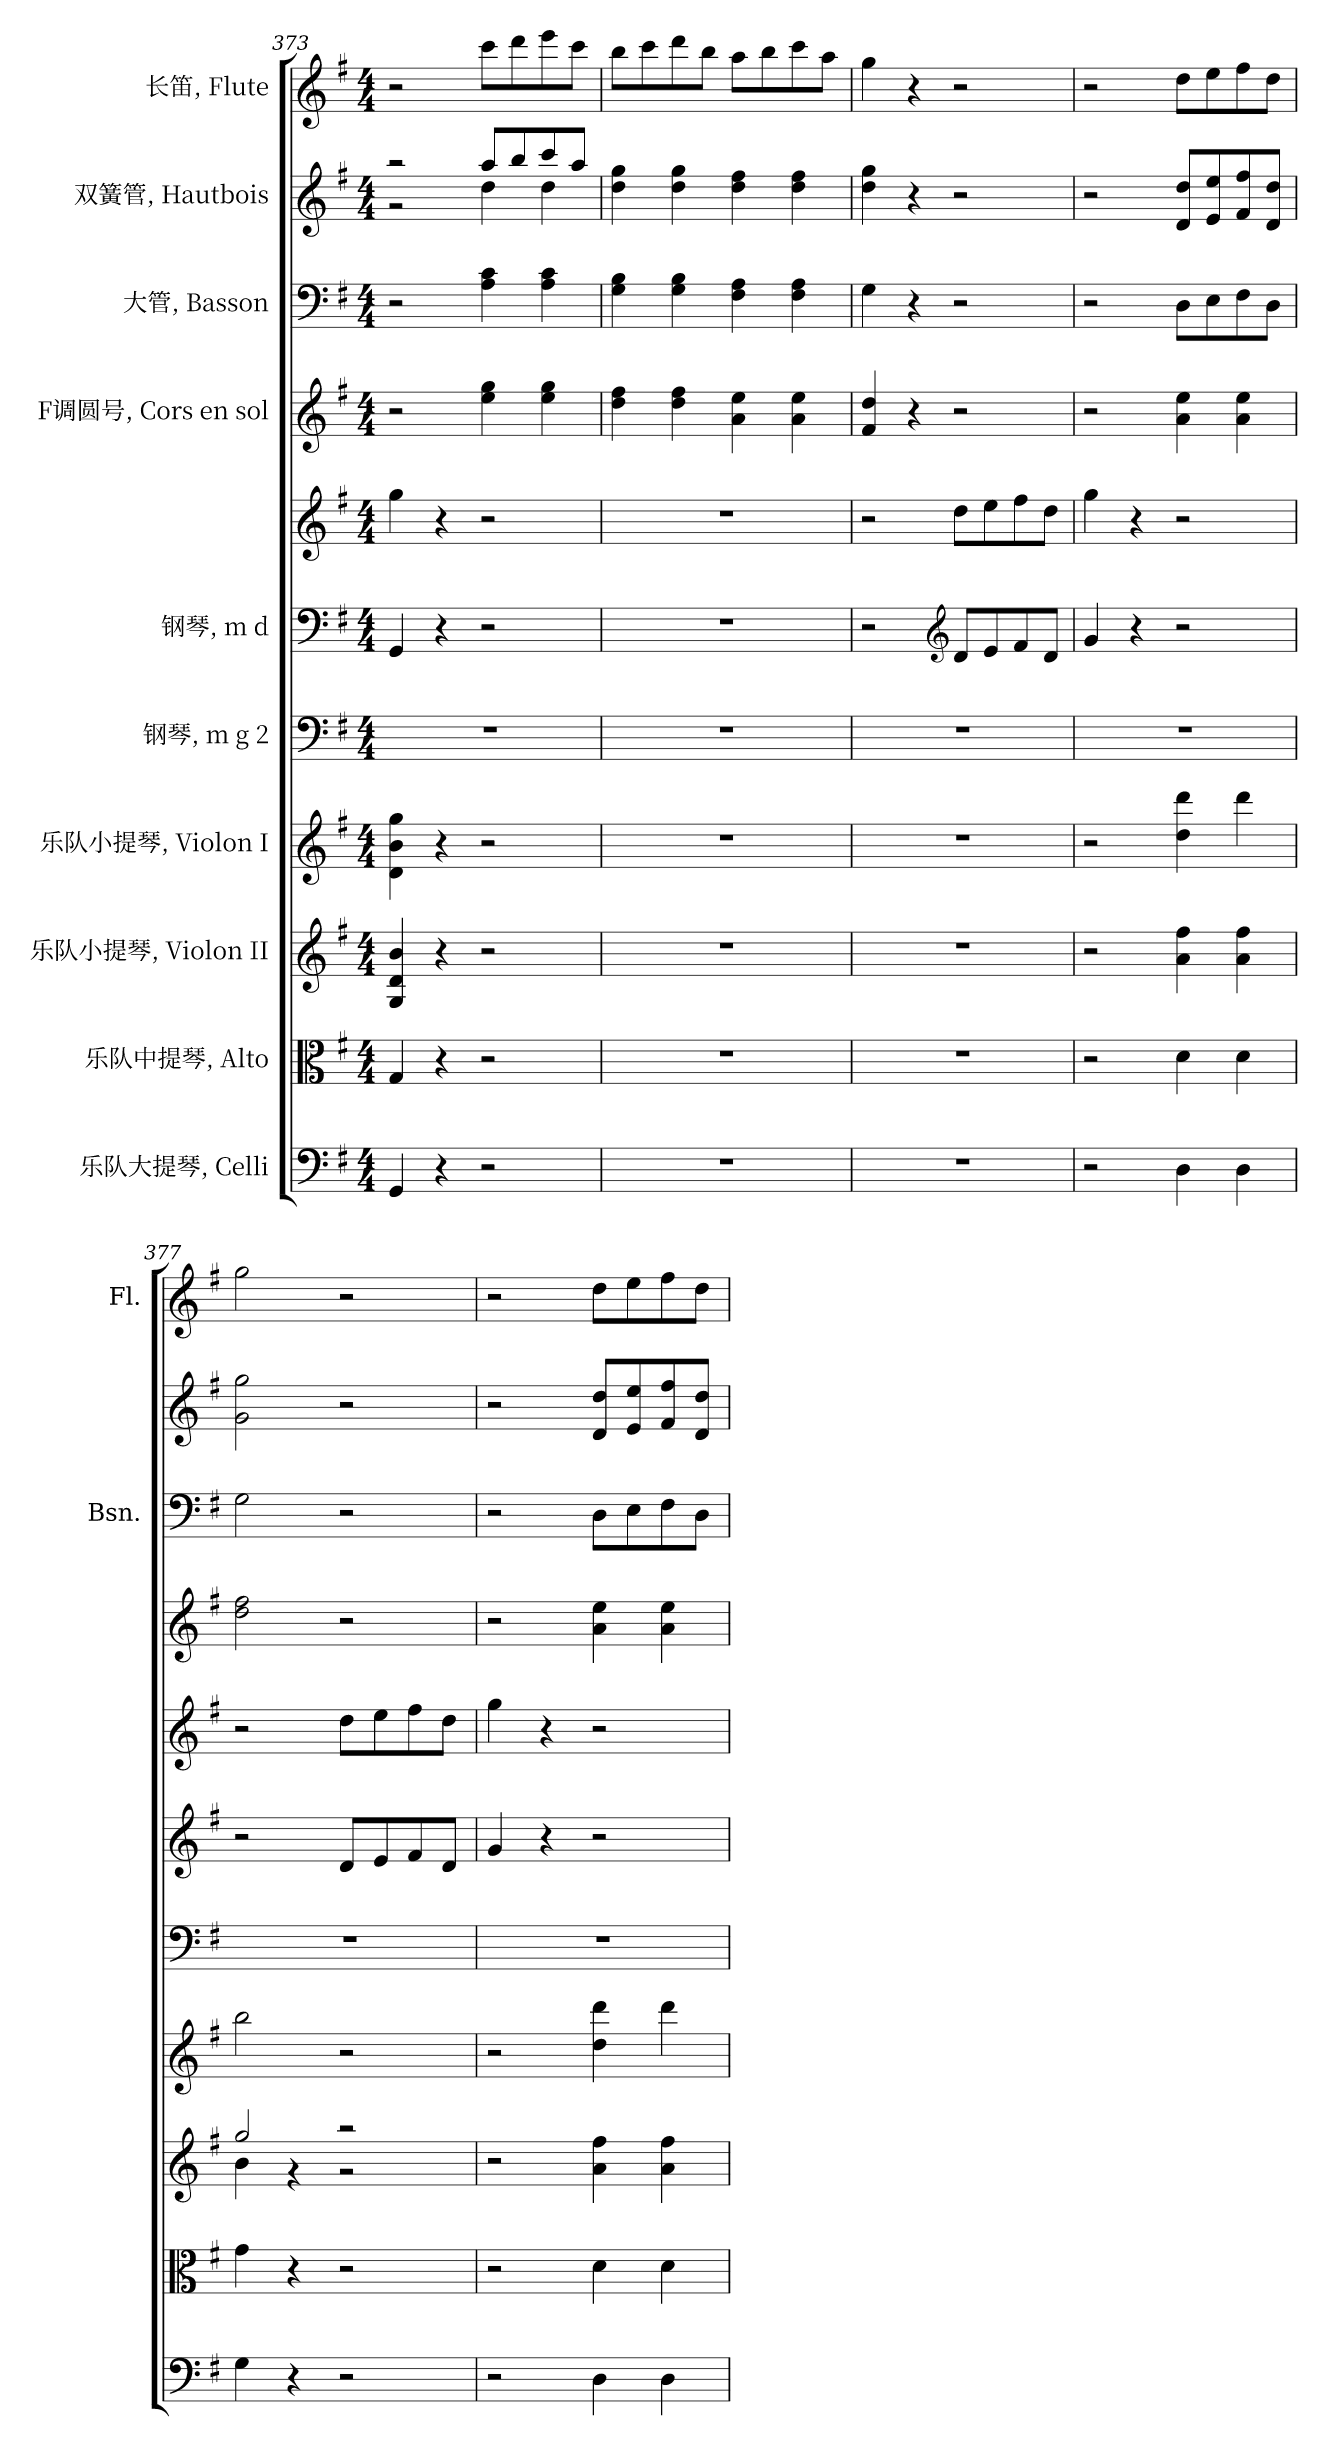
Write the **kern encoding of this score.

**kern	**kern	**kern	**kern	**kern	**kern	**kern	**kern	**kern	**kern	**kern
*part10	*part9	*part8	*part7	*part6	*part5	*part5	*part4	*part3	*part2	*part1
*staff11	*staff10	*staff9	*staff8	*staff7	*staff6	*staff5	*staff4	*staff3	*staff2	*staff1
*I"乐队大提琴, Celli	*I"乐队中提琴, Alto	*I"乐队小提琴, Violon II	*I"乐队小提琴, Violon I	*I"钢琴, m g 2	*I"钢琴, m d	*	*I"F调圆号, Cors en sol	*I"大管, Basson	*I"双簧管, Hautbois	*I"长笛, Flute
*	*	*	*	*	*	*	*	*I'Bsn.	*	*I'Fl.
*clefF4	*clefC3	*clefG2	*clefG2	*clefF4	*clefF4	*clefG2	*clefG2	*clefF4	*clefG2	*clefG2
*	*	*	*	*	*	*	*ITrd4c7	*	*	*
*k[f#]	*k[f#]	*k[f#]	*k[f#]	*k[f#]	*k[f#]	*k[f#]	*k[]	*k[f#]	*k[f#]	*k[f#]
*M4/4	*M4/4	*M4/4	*M4/4	*M4/4	*M4/4	*M4/4	*M4/4	*M4/4	*M4/4	*M4/4
=373	=373	=373	=373	=373	=373	=373	=373	=373	=373	=373
*	*	*	*	*	*	*	*	*	*^	*
4GG/	4G/	4G/ 4d/ 4b/	4d\ 4b\ 4gg\	1r	4GG/	4gg\	2r	2r	2r	2r	2r
4r	4r	4r	4r	.	4r	4r	.	.	.	.	.
2r	2r	2r	2r	.	2r	2r	4a\ 4cc\	4A\ 4c\	8aa/L	4dd\	8ccc\L
.	.	.	.	.	.	.	.	.	8bb/	.	8ddd\
.	.	.	.	.	.	.	4a\ 4cc\	4A\ 4c\	8ccc/	4dd\	8eee\
.	.	.	.	.	.	.	.	.	8aa/J	.	8ccc\J
*	*	*	*	*	*	*	*	*	*v	*v	*
=374	=374	=374	=374	=374	=374	=374	=374	=374	=374	=374
1r	1r	1r	1r	1r	1r	1r	4g\ 4b\	4G\ 4B\	4dd\ 4gg\	8bb\L
.	.	.	.	.	.	.	.	.	.	8ccc\
.	.	.	.	.	.	.	4g\ 4b\	4G\ 4B\	4dd\ 4gg\	8ddd\
.	.	.	.	.	.	.	.	.	.	8bb\J
.	.	.	.	.	.	.	4d\ 4a\	4F#\ 4A\	4dd\ 4ff#\	8aa\L
.	.	.	.	.	.	.	.	.	.	8bb\
.	.	.	.	.	.	.	4d\ 4a\	4F#\ 4A\	4dd\ 4ff#\	8ccc\
.	.	.	.	.	.	.	.	.	.	8aa\J
=375	=375	=375	=375	=375	=375	=375	=375	=375	=375	=375
1r	1r	1r	1r	1r	2r	2r	4B/ 4g/	4G\	4dd\ 4gg\	4gg\
.	.	.	.	.	.	.	4r	4r	4r	4r
*	*	*	*	*	*clefG2	*	*	*	*	*
.	.	.	.	.	8d/L	8dd\L	2r	2r	2r	2r
.	.	.	.	.	8e/	8ee\	.	.	.	.
.	.	.	.	.	8f#/	8ff#\	.	.	.	.
.	.	.	.	.	8d/J	8dd\J	.	.	.	.
!!LO:PB:g=z
=376	=376	=376	=376	=376	=376	=376	=376	=376	=376	=376
2r	2r	2r	2r	1r	4g/	4gg\	2r	2r	2r	2r
.	.	.	.	.	4r	4r	.	.	.	.
4D\	4d\	4a\ 4ff#\	4dd\ 4ddd\	.	2r	2r	4d\ 4a\	8D\L	8d/ 8dd/L	8dd\L
.	.	.	.	.	.	.	.	8E\	8e/ 8ee/	8ee\
4D\	4d\	4a\ 4ff#\	4ddd\	.	.	.	4d\ 4a\	8F#\	8f#/ 8ff#/	8ff#\
.	.	.	.	.	.	.	.	8D\J	8d/ 8dd/J	8dd\J
=377	=377	=377	=377	=377	=377	=377	=377	=377	=377	=377
*	*	*^	*	*	*	*	*	*	*	*
4G\	4g\	2gg/	4b\	2bb\	1r	2r	2r	2g\ 2b\	2G\	2g\ 2gg\	2gg\
4r	4r	.	4r	.	.	.	.	.	.	.	.
2r	2r	2r	2r	2r	.	8d/L	8dd\L	2r	2r	2r	2r
.	.	.	.	.	.	8e/	8ee\	.	.	.	.
.	.	.	.	.	.	8f#/	8ff#\	.	.	.	.
.	.	.	.	.	.	8d/J	8dd\J	.	.	.	.
*	*	*v	*v	*	*	*	*	*	*	*	*
=378	=378	=378	=378	=378	=378	=378	=378	=378	=378	=378
2r	2r	2r	2r	1r	4g/	4gg\	2r	2r	2r	2r
.	.	.	.	.	4r	4r	.	.	.	.
*	*	*	*	*	*	*	*	*	*	*MM120
4D\	4d\	4a\ 4ff#\	4dd\ 4ddd\	.	2r	2r	4d\ 4a\	8D\L	8d/ 8dd/L	8dd\L
.	.	.	.	.	.	.	.	8E\	8e/ 8ee/	8ee\
4D\	4d\	4a\ 4ff#\	4ddd\	.	.	.	4d\ 4a\	8F#\	8f#/ 8ff#/	8ff#\
.	.	.	.	.	.	.	.	8D\J	8d/ 8dd/J	8dd\J
=	=	=	=	=	=	=	=	=	=	=
*-	*-	*-	*-	*-	*-	*-	*-	*-	*-	*-
